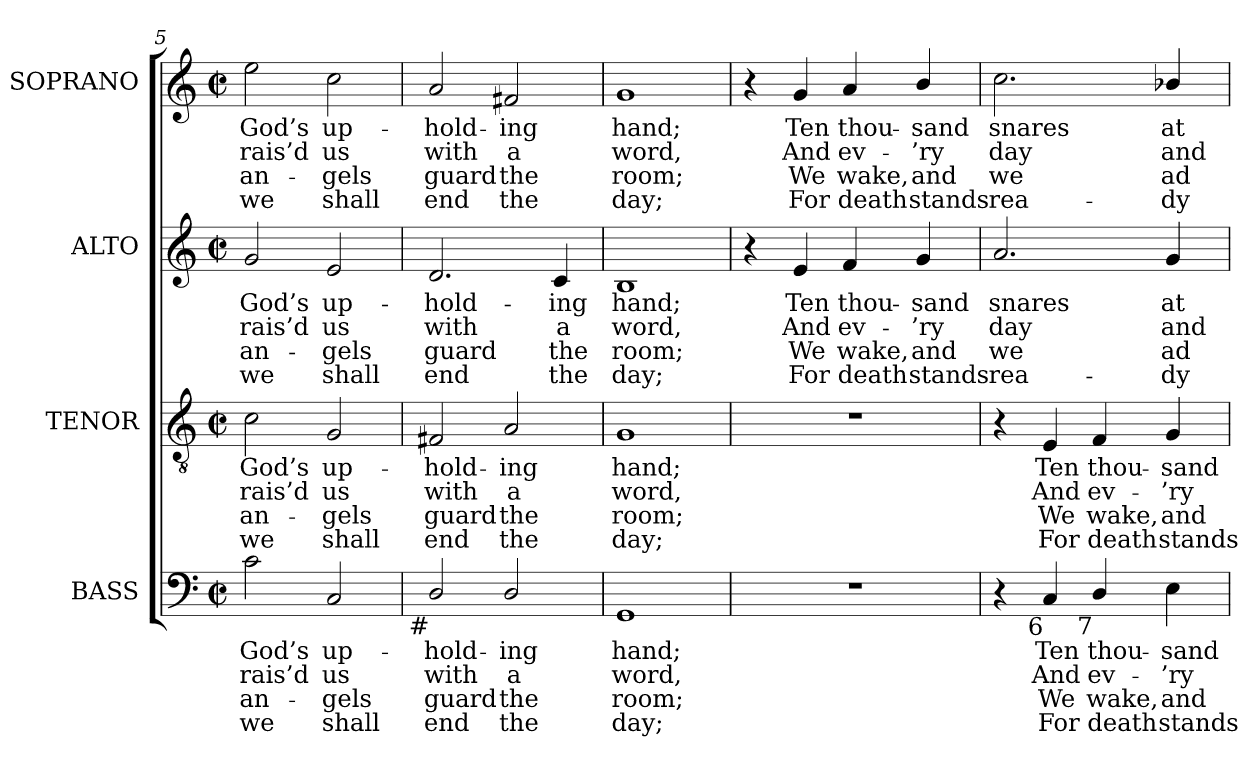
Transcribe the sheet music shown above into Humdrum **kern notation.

**kern	**text	**text	**text	**text	**kern	**text	**text	**text	**text	**kern	**text	**text	**text	**text	**kern	**text	**text	**text	**text
*part4	*part4	*part4	*part4	*part4	*part3	*part3	*part3	*part3	*part3	*part2	*part2	*part2	*part2	*part2	*part1	*part1	*part1	*part1	*part1
*staff4	*staff4	*staff4	*staff4	*staff4	*staff3	*staff3	*staff3	*staff3	*staff3	*staff2	*staff2	*staff2	*staff2	*staff2	*staff1	*staff1	*staff1	*staff1	*staff1
*I"BASS	*	*	*	*	*I"TENOR	*	*	*	*	*I"ALTO	*	*	*	*	*I"SOPRANO	*	*	*	*
*I'B.	*	*	*	*	*I'T.	*	*	*	*	*I'A.	*	*	*	*	*I'S.	*	*	*	*
*clefF4	*	*	*	*	*clefGv2	*	*	*	*	*clefG2	*	*	*	*	*clefG2	*	*	*	*
*	*	*	*	*	*ITrd7c12	*	*	*	*	*	*	*	*	*	*	*	*	*	*
*k[]	*	*	*	*	*k[]	*	*	*	*	*k[]	*	*	*	*	*k[]	*	*	*	*
*C:	*	*	*	*	*C:	*	*	*	*	*C:	*	*	*	*	*C:	*	*	*	*
*M2/2	*	*	*	*	*M2/2	*	*	*	*	*M2/2	*	*	*	*	*M2/2	*	*	*	*
*met(c|)	*	*	*	*	*met(c|)	*	*	*	*	*met(c|)	*	*	*	*	*met(c|)	*	*	*	*
=5	=5	=5	=5	=5	=5	=5	=5	=5	=5	=5	=5	=5	=5	=5	=5	=5	=5	=5	=5
!	!LO:LY:b:color=#000000	!LO:LY:b:color=#000000	!LO:LY:b:color=#000000	!LO:LY:b:color=#000000	!	!	!	!	!	!	!	!	!	!	!	!	!	!	!
!	!	!	!	!	!	!LO:LY:b:color=#000000	!LO:LY:b:color=#000000	!LO:LY:b:color=#000000	!LO:LY:b:color=#000000	!	!	!	!	!	!	!	!	!	!
!	!	!	!	!	!	!	!	!	!	!	!LO:LY:b:color=#000000	!LO:LY:b:color=#000000	!LO:LY:b:color=#000000	!LO:LY:b:color=#000000	!	!	!	!	!
!	!	!	!	!	!	!	!	!	!	!	!	!	!	!	!	!LO:LY:b:color=#000000	!LO:LY:b:color=#000000	!LO:LY:b:color=#000000	!LO:LY:b:color=#000000
2ci\	God’s	rais’d	an-	-we	2Ci\	God’s	rais’d	an-	-we	2gi/	God’s	rais’d	an-	-we	2eei\	God’s	rais’d	an-	-we
!	!LO:LY:b:color=#000000	!LO:LY:b:color=#000000	!LO:LY:b:color=#000000	!LO:LY:b:color=#000000	!	!	!	!	!	!	!	!	!	!	!	!	!	!	!
!	!	!	!	!	!	!LO:LY:b:color=#000000	!LO:LY:b:color=#000000	!LO:LY:b:color=#000000	!LO:LY:b:color=#000000	!	!	!	!	!	!	!	!	!	!
!	!	!	!	!	!	!	!	!	!	!	!LO:LY:b:color=#000000	!LO:LY:b:color=#000000	!LO:LY:b:color=#000000	!LO:LY:b:color=#000000	!	!	!	!	!
!	!	!	!	!	!	!	!	!	!	!	!	!	!	!	!	!LO:LY:b:color=#000000	!LO:LY:b:color=#000000	!LO:LY:b:color=#000000	!LO:LY:b:color=#000000
2Ci/	up-	us	gels	shall	2GGi/	up-	us	gels	shall	2ei/	up-	us	gels	shall	2cci\	up-	us	gels	shall
=6	=6	=6	=6	=6	=6	=6	=6	=6	=6	=6	=6	=6	=6	=6	=6	=6	=6	=6	=6
!	!LO:LY:b:color=#000000	!LO:LY:b:color=#000000	!LO:LY:b:color=#000000	!LO:LY:b:color=#000000	!	!	!	!	!	!	!	!	!	!	!	!	!	!	!
!	!	!	!	!	!	!LO:LY:b:color=#000000	!LO:LY:b:color=#000000	!LO:LY:b:color=#000000	!LO:LY:b:color=#000000	!	!	!	!	!	!	!	!	!	!
!	!	!	!	!	!	!	!	!	!	!	!LO:LY:b:color=#000000	!LO:LY:b:color=#000000	!LO:LY:b:color=#000000	!LO:LY:b:color=#000000	!	!	!	!	!
!LO:TX:b:rj:t=#	!	!	!	!	!	!	!	!	!	!	!	!	!	!	!	!	!	!	!
!	!	!	!	!	!	!	!	!	!	!	!	!	!	!	!	!LO:LY:b:color=#000000	!LO:LY:b:color=#000000	!LO:LY:b:color=#000000	!LO:LY:b:color=#000000
2Di/	-hold-	with	guard	end	2FF#Xi/	-hold-	with	guard	end	2.di/	-hold-	with	guard	end	2ai/	-hold-	with	guard	end
!	!LO:LY:b:color=#000000	!LO:LY:b:color=#000000	!LO:LY:b:color=#000000	!LO:LY:b:color=#000000	!	!	!	!	!	!	!	!	!	!	!	!	!	!	!
!	!	!	!	!	!	!LO:LY:b:color=#000000	!LO:LY:b:color=#000000	!LO:LY:b:color=#000000	!LO:LY:b:color=#000000	!	!	!	!	!	!	!	!	!	!
!	!	!	!	!	!	!	!	!	!	!	!	!	!	!	!	!LO:LY:b:color=#000000	!LO:LY:b:color=#000000	!LO:LY:b:color=#000000	!LO:LY:b:color=#000000
2Di/	-ing	a	the	the	2AAi/	-ing	a	the	the	.	.	.	.	.	2f#Xi/	-ing	a	the	the
!	!	!	!	!	!	!	!	!	!	!	!LO:LY:b:color=#000000	!LO:LY:b:color=#000000	!LO:LY:b:color=#000000	!LO:LY:b:color=#000000	!	!	!	!	!
.	.	.	.	.	.	.	.	.	.	4ci/	-ing	a	the	the	.	.	.	.	.
=7	=7	=7	=7	=7	=7	=7	=7	=7	=7	=7	=7	=7	=7	=7	=7	=7	=7	=7	=7
!	!LO:LY:b:color=#000000	!LO:LY:b:color=#000000	!LO:LY:b:color=#000000	!LO:LY:b:color=#000000	!	!	!	!	!	!	!	!	!	!	!	!	!	!	!
!	!	!	!	!	!	!LO:LY:b:color=#000000	!LO:LY:b:color=#000000	!LO:LY:b:color=#000000	!LO:LY:b:color=#000000	!	!	!	!	!	!	!	!	!	!
!	!	!	!	!	!	!	!	!	!	!	!LO:LY:b:color=#000000	!LO:LY:b:color=#000000	!LO:LY:b:color=#000000	!LO:LY:b:color=#000000	!	!	!	!	!
!	!	!	!	!	!	!	!	!	!	!	!	!	!	!	!	!LO:LY:b:color=#000000	!LO:LY:b:color=#000000	!LO:LY:b:color=#000000	!LO:LY:b:color=#000000
1GGi	hand;	word,	room;	day;	1GGi	hand;	word,	room;	day;	1Bi	hand;	word,	room;	day;	1gi	hand;	word,	room;	day;
!!LO:LB:g=z
=8	=8	=8	=8	=8	=8	=8	=8	=8	=8	=8	=8	=8	=8	=8	=8	=8	=8	=8	=8
1r	.	.	.	.	1r	.	.	.	.	4r	.	.	.	.	4r	.	.	.	.
!	!	!	!	!	!	!	!	!	!	!	!LO:LY:b:color=#000000	!LO:LY:b:color=#000000	!LO:LY:b:color=#000000	!LO:LY:b:color=#000000	!	!	!	!	!
!	!	!	!	!	!	!	!	!	!	!	!	!	!	!	!	!LO:LY:b:color=#000000	!LO:LY:b:color=#000000	!LO:LY:b:color=#000000	!LO:LY:b:color=#000000
.	.	.	.	.	.	.	.	.	.	4ei/	Ten	And	We	For	4gi/	Ten	And	We	For
!	!	!	!	!	!	!	!	!	!	!	!LO:LY:b:color=#000000	!LO:LY:b:color=#000000	!LO:LY:b:color=#000000	!LO:LY:b:color=#000000	!	!	!	!	!
!	!	!	!	!	!	!	!	!	!	!	!	!	!	!	!	!LO:LY:b:color=#000000	!LO:LY:b:color=#000000	!LO:LY:b:color=#000000	!LO:LY:b:color=#000000
.	.	.	.	.	.	.	.	.	.	4fi/	thou-	ev-	wake,	death	4ai/	thou-	ev-	wake,	death
!	!	!	!	!	!	!	!	!	!	!	!LO:LY:b:color=#000000	!LO:LY:b:color=#000000	!LO:LY:b:color=#000000	!LO:LY:b:color=#000000	!	!	!	!	!
!	!	!	!	!	!	!	!	!	!	!	!	!	!	!	!	!LO:LY:b:color=#000000	!LO:LY:b:color=#000000	!LO:LY:b:color=#000000	!LO:LY:b:color=#000000
.	.	.	.	.	.	.	.	.	.	4gi/	-sand	-’ry	and	stands	4bi/	-sand	-’ry	and	stands
=9	=9	=9	=9	=9	=9	=9	=9	=9	=9	=9	=9	=9	=9	=9	=9	=9	=9	=9	=9
!	!	!	!	!	!	!	!	!	!	!	!LO:LY:b:color=#000000	!LO:LY:b:color=#000000	!LO:LY:b:color=#000000	!LO:LY:b:color=#000000	!	!	!	!	!
!	!	!	!	!	!	!	!	!	!	!	!	!	!	!	!	!LO:LY:b:color=#000000	!LO:LY:b:color=#000000	!LO:LY:b:color=#000000	!LO:LY:b:color=#000000
4r	.	.	.	.	4r	.	.	.	.	2.ai/	snares	day	we	rea-	2.cci\	snares	day	we	rea-
!	!LO:LY:b:color=#000000	!LO:LY:b:color=#000000	!LO:LY:b:color=#000000	!LO:LY:b:color=#000000	!	!	!	!	!	!	!	!	!	!	!	!	!	!	!
!LO:TX:b:rj:t=6	!	!	!	!	!	!	!	!	!	!	!	!	!	!	!	!	!	!	!
!	!	!	!	!	!	!LO:LY:b:color=#000000	!LO:LY:b:color=#000000	!LO:LY:b:color=#000000	!LO:LY:b:color=#000000	!	!	!	!	!	!	!	!	!	!
4Ci/	Ten	And	We	For	4EEi/	Ten	And	We	For	.	.	.	.	.	.	.	.	.	.
!	!LO:LY:b:color=#000000	!LO:LY:b:color=#000000	!LO:LY:b:color=#000000	!LO:LY:b:color=#000000	!	!	!	!	!	!	!	!	!	!	!	!	!	!	!
!LO:TX:b:rj:t=7	!	!	!	!	!	!	!	!	!	!	!	!	!	!	!	!	!	!	!
!	!	!	!	!	!	!LO:LY:b:color=#000000	!LO:LY:b:color=#000000	!LO:LY:b:color=#000000	!LO:LY:b:color=#000000	!	!	!	!	!	!	!	!	!	!
4Di/	thou-	ev-	wake,	death	4FFi/	thou-	ev-	wake,	death	.	.	.	.	.	.	.	.	.	.
!	!LO:LY:b:color=#000000	!LO:LY:b:color=#000000	!LO:LY:b:color=#000000	!LO:LY:b:color=#000000	!	!	!	!	!	!	!	!	!	!	!	!	!	!	!
!	!	!	!	!	!	!LO:LY:b:color=#000000	!LO:LY:b:color=#000000	!LO:LY:b:color=#000000	!LO:LY:b:color=#000000	!	!	!	!	!	!	!	!	!	!
!	!	!	!	!	!	!	!	!	!	!	!LO:LY:b:color=#000000	!LO:LY:b:color=#000000	!LO:LY:b:color=#000000	!LO:LY:b:color=#000000	!	!	!	!	!
!	!	!	!	!	!	!	!	!	!	!	!	!	!	!	!	!LO:LY:b:color=#000000	!LO:LY:b:color=#000000	!LO:LY:b:color=#000000	!LO:LY:b:color=#000000
4Ei\	-sand	-’ry	and	stands	4GGi/	-sand	-’ry	and	stands	4gi/	at-	and	-ad-	-dy	4b-Xi/	at-	and	-ad-	-dy
=	=	=	=	=	=	=	=	=	=	=	=	=	=	=	=	=	=	=	=
*-	*-	*-	*-	*-	*-	*-	*-	*-	*-	*-	*-	*-	*-	*-	*-	*-	*-	*-	*-
